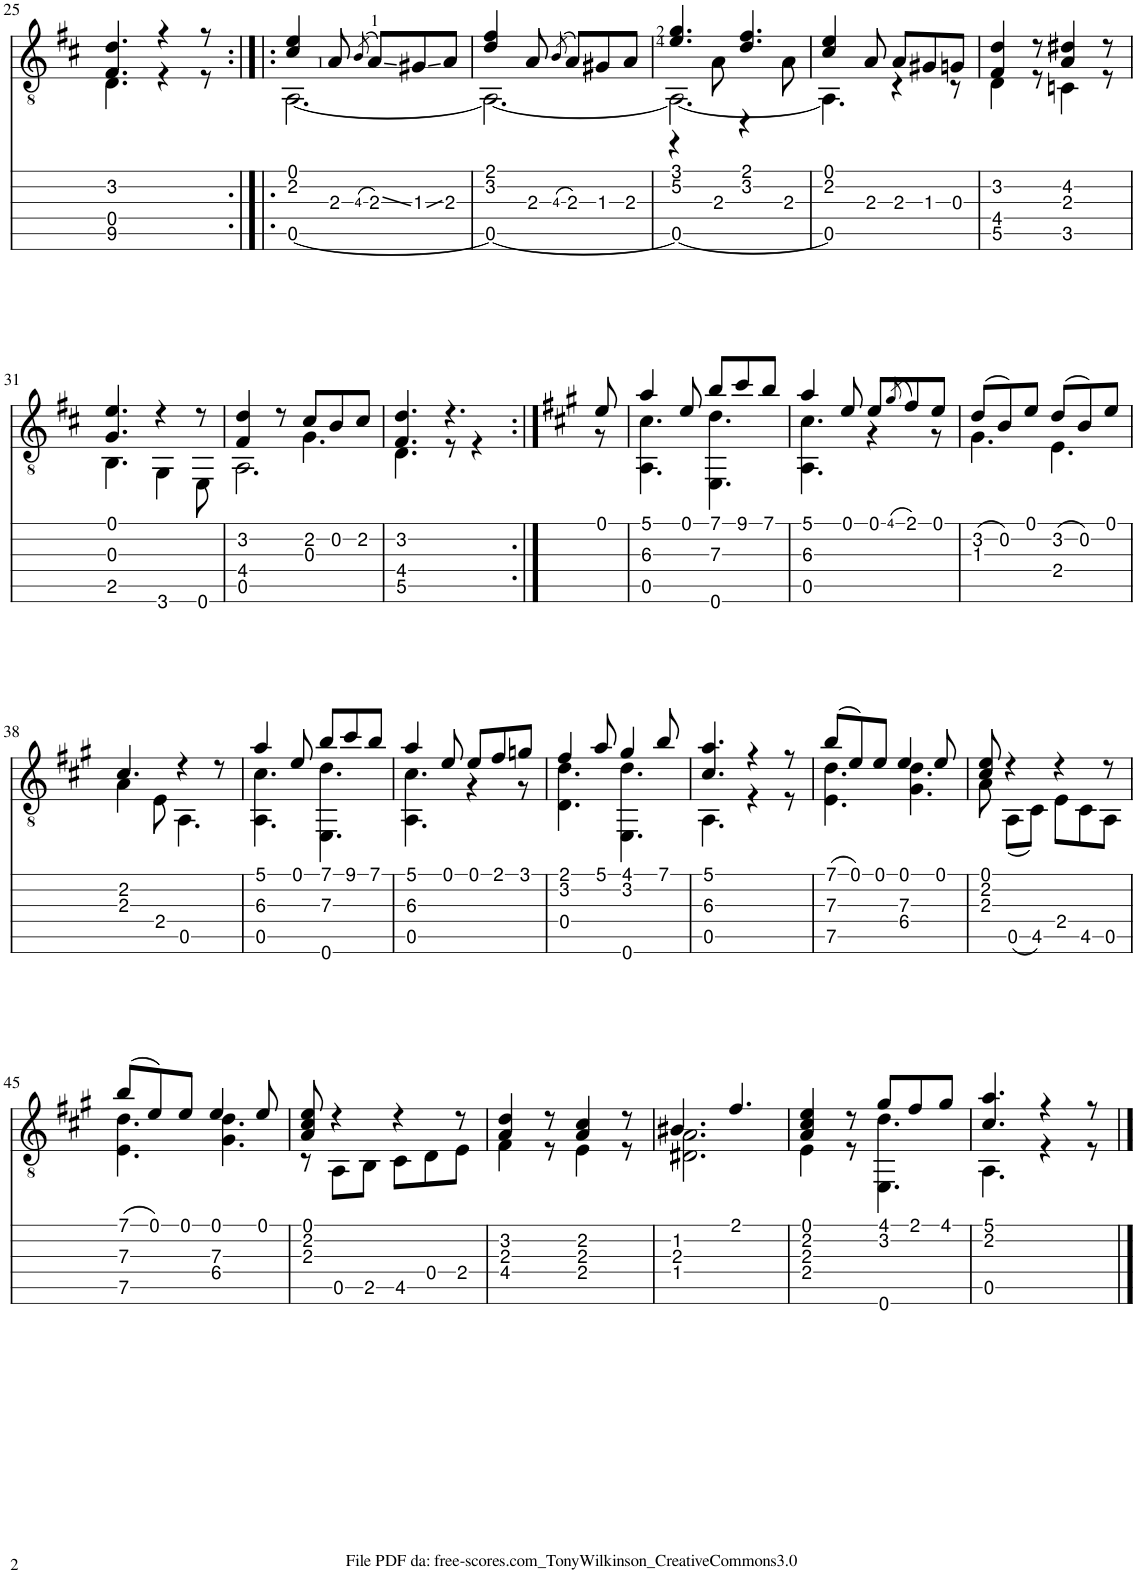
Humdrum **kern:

**kern	**kern
*part1	*part1
*staff2	*staff1
*I"Guitar	*
*I'Guit.	*
!!LO:PB:g=z
*	*clefGv2
*k[f#c#]	*k[f#c#]
*M6/8	*M6/8
=25	=25
*^	*^
4.F# 4.d	4.D	4.F#/ 4.d/	4.D\
4r	4r	4r	4r
8r	8r	8r	8r
=26:|!|:	=26:|!|:	=26:|!|:	=26:|!|:
4c# 4e	[2.AA	4c#/ 4e/	[2.AA\
8A	.	8A/	.
qB	.	(8qB/	.
8AL	.	8A/L)	.
8G#	.	8G#X/	.
8AJ	.	8A/J	.
=27	=27	=27	=27
4d 4f#	2.AA_	4d/ 4f#/	2.AA\_
8A	.	8A/	.
qB	.	(8qB/	.
8AL	.	8A/L)	.
8G#	.	8G#X/	.
8AJ	.	8A/J	.
=28	=28	=28	=28
*	*^	*	*^
4.e 4.g	2.AA_	4r	4.e/ 4.g/	2.AA\_	4r
.	.	8A	.	.	8A\
4.d 4.f#	.	4r	4.d/ 4.f#/	.	4r
.	.	8A	.	.	8A\
*	*v	*v	*	*	*
*	*	*	*v	*v
=29	=29	=29	=29
4c# 4e	4.AA]	4c#/ 4e/	4.AA\]
8A	.	8A/	.
8AL	4r	8A/L	4r
8G#	.	8G#X/	.
8GJ	8r	8Gn/J	8r
=30	=30	=30	=30
4F# 4d	4D	4F#/ 4d/	4D\
8r	8r	8r	8r
4A 4d#	4C	4A/ 4d#X/	4Cn\
8r	8r	8r	8r
!!LO:LB:g=z	!!
=31	=31	=31	=31
4.G 4.e	4.BB	4.G/ 4.e/	4.BB\
4r	4GG	4r	4GG\
8r	8EE	8r	8EE\
=32	=32	=32	=32
*	*^	*	*^
4F# 4d	2.AA	4.ryy	4F#/ 4d/	2.AA\	4.ryy
8r	.	.	8r	.	.
8c#L	.	4.G	8c#/L	.	4.G\
8B	.	.	8B/	.	.
8c#J	.	.	8c#/J	.	.
*	*v	*v	*	*	*
*	*	*	*v	*v
=33	=33	=33	=33
4.F# 4.d	4.D	4.F#/ 4.d/	4.D\
4.r	8r	4.r	8r
.	4r	.	4r
=34:|!	=34:|!	=34:|!	=34:|!
*k[f#c#g#]	*	*k[f#c#g#]	*
8e	8r	8e/	8r
=35	=35	=35	=35
4a	4.AA 4.c#	4a/	4.AA\ 4.c#\
8e	.	8e/	.
8bL	4.EE 4.d	8b/L	4.EE\ 4.d\
8cc#	.	8cc#/	.
8bJ	.	8b/J	.
=36	=36	=36	=36
4a	4.AA 4.c#	4a/	4.AA\ 4.c#\
8e	.	8e/	.
8eL	4r	8e/L	4r
qg#	.	(8qg#/	.
8f#	.	8f#/)	.
8eJ	8r	8e/J	8r
=37	=37	=37	=37
8dL	4.G#	(8d/L	4.G#\
8B	.	8B/)	.
8eJ	.	8e/J	.
8dL	4.E	(8d/L	4.E\
8B	.	8B/)	.
8eJ	.	8e/J	.
!!LO:LB:g=z	!!
=38	=38	=38	=38
4.c#	4A	4.c#/	4A\
.	8E	.	8E\
4r	4.AA	4r	4.AA\
8r	.	8r	.
=39	=39	=39	=39
4a	4.AA 4.c#	4a/	4.AA\ 4.c#\
8e	.	8e/	.
8bL	4.EE 4.d	8b/L	4.EE\ 4.d\
8cc#	.	8cc#/	.
8bJ	.	8b/J	.
=40	=40	=40	=40
4a	4.AA 4.c#	4a/	4.AA\ 4.c#\
8e	.	8e/	.
8eL	4r	8e/L	4r
8f#	.	8f#/	.
8gnJ	8r	8gn/J	8r
=41	=41	=41	=41
4f#	4.D 4.d	4f#/	4.D\ 4.d\
8a	.	8a/	.
4g#	4.EE 4.d	4g#/	4.EE\ 4.d\
8b	.	8b/	.
=42	=42	=42	=42
4.c# 4.a	4.AA	4.c#/ 4.a/	4.AA\
4r	4r	4r	4r
8r	8r	8r	8r
=43	=43	=43	=43
8bL	4.E 4.d	(8b/L	4.E\ 4.d\
8e	.	8e/)	.
8eJ	.	8e/J	.
4e	4.G# 4.d	4e/	4.G#\ 4.d\
8e	.	8e/	.
=44	=44	=44	=44
8c# 8e	8AL	8c#/ 8e/	8A\
4r	8AA	4r	(8AA\L
.	8C#J	.	8C#\J)
4r	8EL	4r	8E\L
.	8C#	.	8C#\
8r	8AAJ	8r	8AA\J
!!LO:LB:g=z	!!
=45	=45	=45	=45
8bL	4.E 4.d	(8b/L	4.E\ 4.d\
8e	.	8e/)	.
8eJ	.	8e/J	.
4e	4.G# 4.d	4e/	4.G#\ 4.d\
8e	.	8e/	.
=46	=46	=46	=46
8A 8c# 8e	8r	8A/ 8c#/ 8e/	8r
4r	8AAL	4r	8AA\L
.	8BBJ	.	8BB\J
4r	8C#L	4r	8C#\L
.	8D	.	8D\
8r	8EJ	8r	8E\J
=47	=47	=47	=47
4A 4d	4F#	4A/ 4d/	4F#\
8r	8r	8r	8r
4A 4c#	4E	4A/ 4c#/	4E\
8r	8r	8r	8r
=48	=48	=48	=48
4.B#X	2.D#X 2.A	4.B#X/	2.D#X\ 2.A\
4.f#	.	4.f#/	.
=49	=49	=49	=49
4A 4c# 4e	4E	4A/ 4c#/ 4e/	4E\
8r	8r	8r	8r
8g#L	4.EE 4.d	8g#/L	4.EE\ 4.d\
8f#	.	8f#/	.
8g#J	.	8g#/J	.
=50	=50	=50	=50
4.c# 4.a	4.AA	4.c#/ 4.a/	4.AA\
4r	4r	4r	4r
8r	8r	8r	8r
*v	*v	*	*
*	*v	*v
==	==
*-	*-
